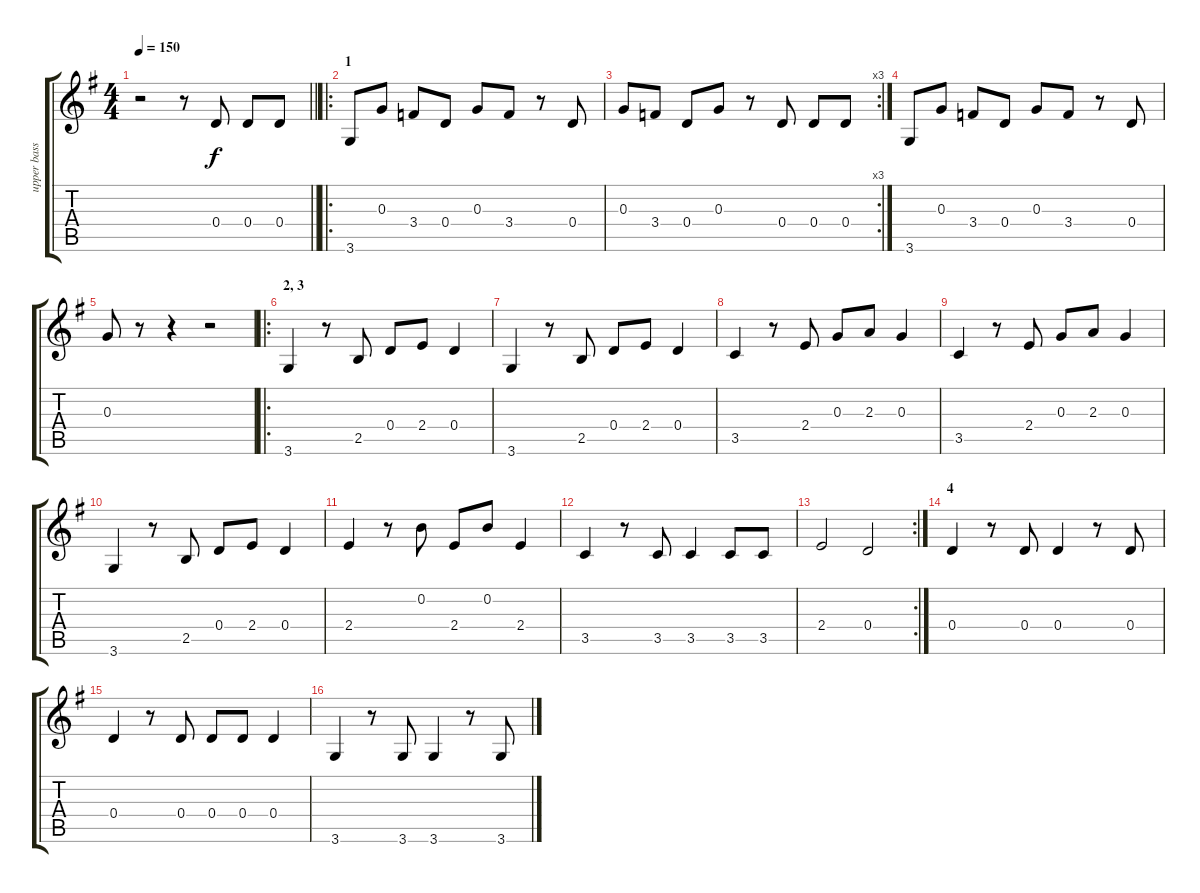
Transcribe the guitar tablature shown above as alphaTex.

\track ("upper bass" "upper bass") {instrument acousticguitarnylon}
\staff {score tabs}
\tuning (E4 B3 G3 D3 A2 E2) {hide}
\ts (4 4)
\tempo 150
\clef g2
\barLineRight lightlight
\ks g
r.2{dy f instrument acousticguitarnylon} r.8 0.4.8 0.4.8 0.4.8 |
\ro
\section ("" "1")
3.6.8 0.3.8 3.4.8 0.4.8 0.3.8 3.4.8 r.8 0.4.8 |
\rc 3
0.3.8 3.4.8 0.4.8 0.3.8 r.8 0.4.8 0.4.8 0.4.8 |
3.6.8 0.3.8 3.4.8 0.4.8 0.3.8 3.4.8 r.8 0.4.8 |
0.3.8 r.8 r.4 r.2 |
\ro
\section ("" "2, 3")
3.6.4 r.8 2.5.8 0.4.8 2.4.8 0.4.4 |
3.6.4 r.8 2.5.8 0.4.8 2.4.8 0.4.4 |
3.5.4 r.8 2.4.8 0.3.8 2.3.8 0.3.4 |
3.5.4 r.8 2.4.8 0.3.8 2.3.8 0.3.4 |
3.6.4 r.8 2.5.8 0.4.8 2.4.8 0.4.4 |
2.4.4 r.8 0.2.8 2.4.8 0.2.8 2.4.4 |
3.5.4 r.8 3.5.8 3.5.4 3.5.8 3.5.8 |
\rc 2
2.4.2 0.4.2 |
\section ("" "4")
0.4.4 r.8 0.4.8 0.4.4 r.8 0.4.8 |
0.4.4 r.8 0.4.8 0.4.8 0.4.8 0.4.4 |
3.6.4 r.8 3.6.8 3.6.4 r.8 3.6.8
